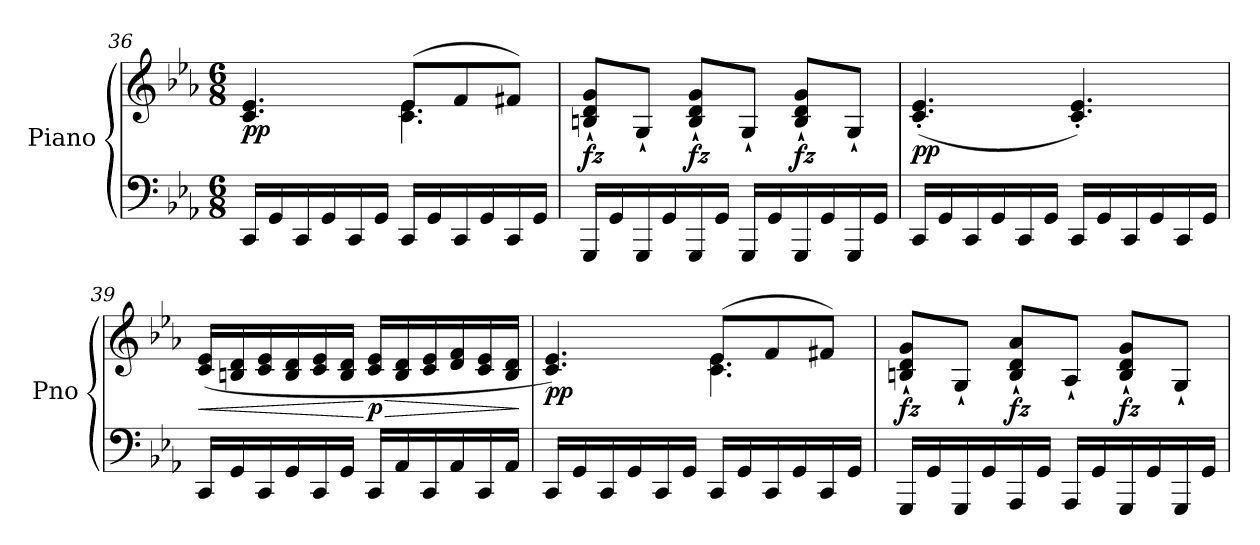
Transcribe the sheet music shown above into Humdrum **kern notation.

**kern	**kern	**dynam
*part1	*part1	*part1
*staff2	*staff1	*staff1/2
*I"Piano	*	*
*I'Pno	*	*
*clefF4	*clefG2	*
*k[b-e-a-]	*k[b-e-a-]	*
*M6/8	*M6/8	*
=36	=36	=36
*	*^	*
!	!	!	!LO:DY:b
16CC/LL	4.c/ 4.e-/	4.ryy	pp
16GG/	.	.	.
16CC/	.	.	.
16GG/	.	.	.
16CC/	.	.	.
16GG/JJ	.	.	.
16CC/LL	(8e-/L	4.c\ 4.e-\	.
16GG/	.	.	.
16CC/	8f/	.	.
16GG/	.	.	.
16CC/	8f#X/J)	.	.
16GG/JJ	.	.	.
*	*v	*v	*
=37	=37	=37
!	!	!LO:DY:b
16GGG/LL	8Bn/` 8d/` 8g/`L	fz
16GG/	.	.
16GGG/	8G`/J	.
16GG/	.	.
!	!	!LO:DY:b
16GGG/	8B/` 8d/` 8g/`L	fz
16GG/JJ	.	.
16GGG/LL	8G`/J	.
16GG/	.	.
!	!	!LO:DY:b
16GGG/	8B/` 8d/` 8g/`L	fz
16GG/	.	.
16GGG/	8G`/J	.
16GG/JJ	.	.
!!LO:LB:g=z
=38	=38	=38
!	!	!LO:DY:b
16CC/LL	(4.c/' 4.e-/'	pp
16GG/	.	.
16CC/	.	.
16GG/	.	.
16CC/	.	.
16GG/JJ	.	.
16CC/LL	4.c/' 4.e-/')	.
16GG/	.	.
16CC/	.	.
16GG/	.	.
16CC/	.	.
16GG/JJ	.	.
=39	=39	=39
!	!	!LO:HP:b
16CC/LL	(16c/ 16e-/LL	<
16GG/	16Bn/ 16d/	.
16CC/	16c/ 16e-/	.
16GG/	16B/ 16d/	.
16CC/	16c/ 16e-/	.
16GG/JJ	16B/ 16d/JJ	.
!	!	!LO:HP:n=1:b
!	!	!LO:DY:n=1:b
16CC/LL	16c/ 16e-/LL	[ > p
16AA-/	16B/ 16d/	.
16CC/	16c/ 16e-/	.
16AA-/	16d/ 16f/	.
16CC/	16c/ 16e-/	.
16AA-/JJ	16B/ 16d/JJ	.
.	.	]
=40	=40	=40
*	*^	*
!	!	!	!LO:DY:b
16CC/LL	4.c/ 4.e-/)	4.ryy	pp
16GG/	.	.	.
16CC/	.	.	.
16GG/	.	.	.
16CC/	.	.	.
16GG/JJ	.	.	.
16CC/LL	(8e-/L	4.c\ 4.e-\	.
16GG/	.	.	.
16CC/	8f/	.	.
16GG/	.	.	.
16CC/	8f#X/J)	.	.
16GG/JJ	.	.	.
*	*v	*v	*
=41	=41	=41
!	!	!LO:DY:b
16GGG/LL	8Bn/` 8d/` 8g/`L	fz
16GG/	.	.
16GGG/	8G`/J	.
16GG/	.	.
!	!	!LO:DY:b
16AAA-/	8B/` 8d/` 8a-/`L	fz
16GG/JJ	.	.
16AAA-/LL	8A-`/J	.
16GG/	.	.
!	!	!LO:DY:b
16GGG/	8B/` 8d/` 8g/`L	fz
16GG/	.	.
16GGG/	8G`/J	.
16GG/JJ	.	.
=	=	=
*-	*-	*-
